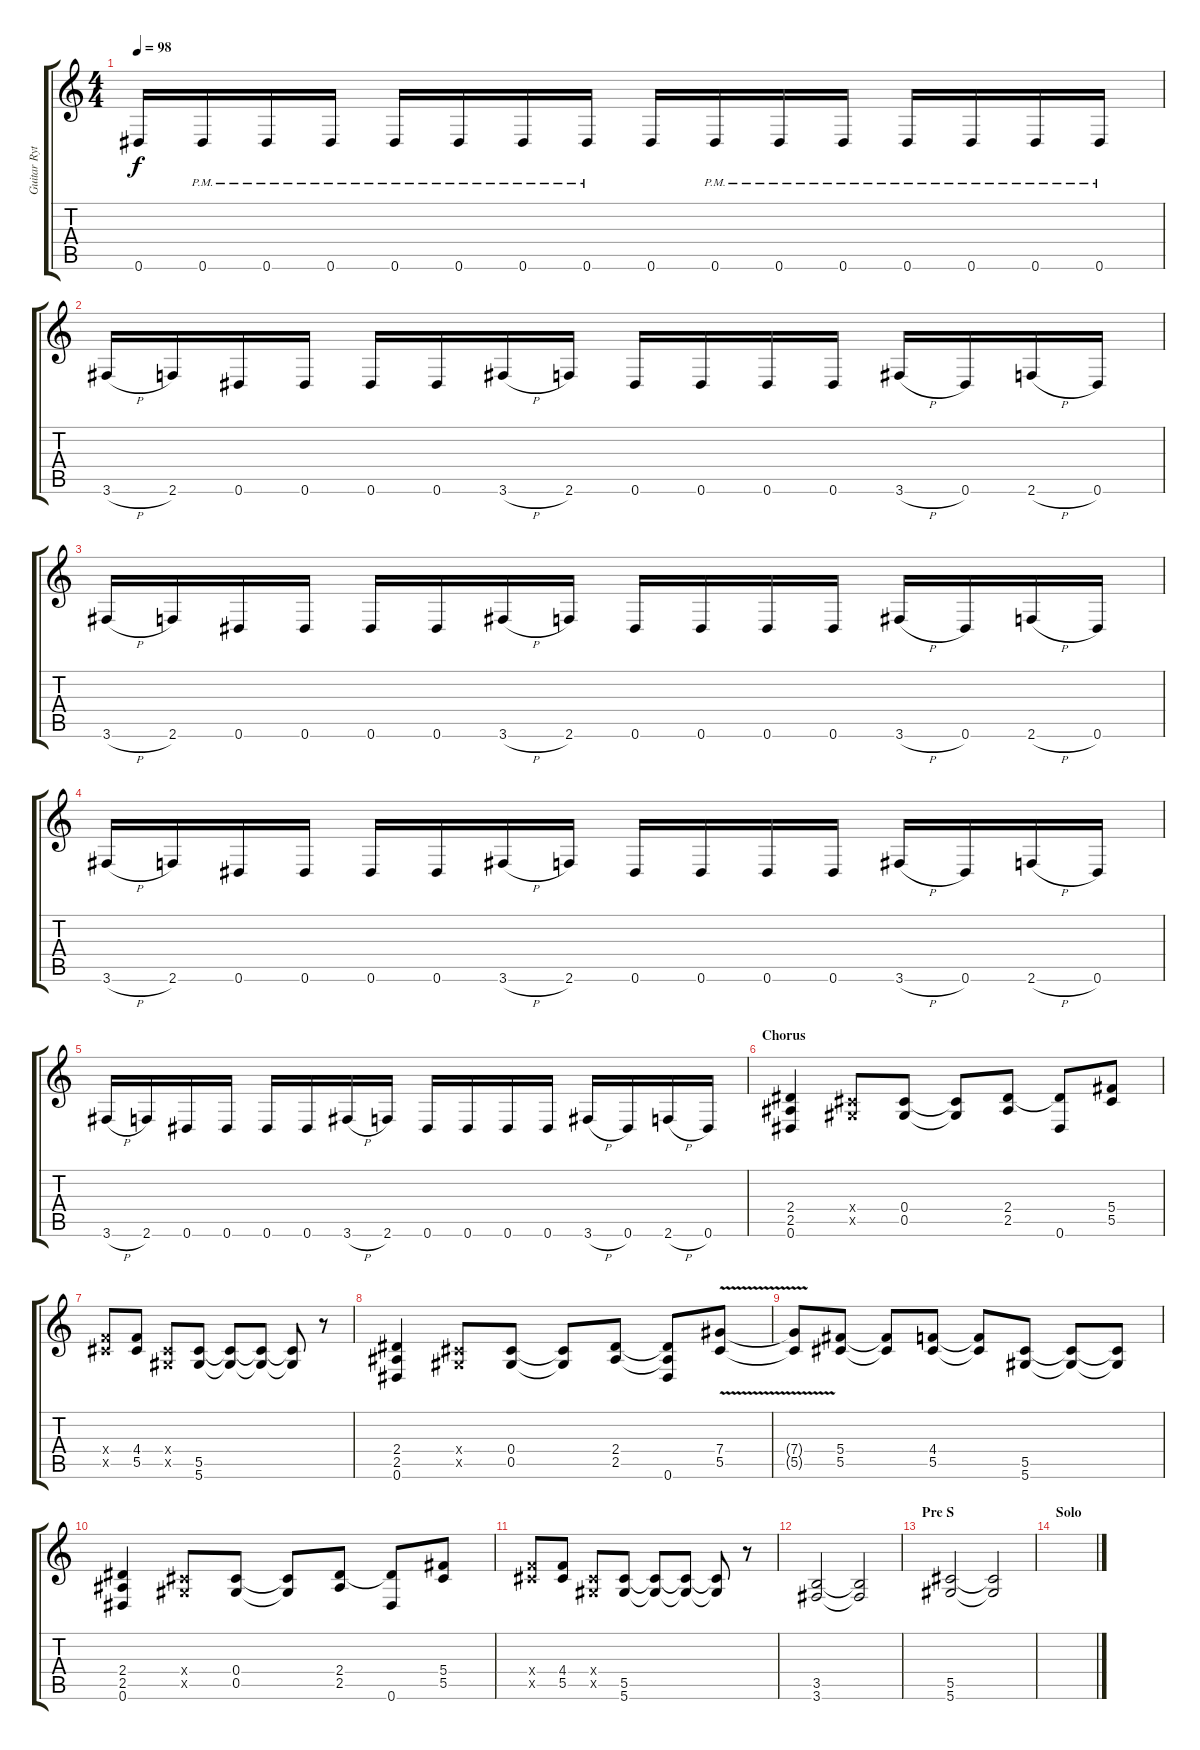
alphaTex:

\track ("Guitar Rythm" "Guitar Ryt") {instrument distortionguitar}
\staff {score tabs}
\tuning (Eb4 Bb3 Gb3 Db3 Ab2 Eb2) {hide}
\ts (4 4)
\tempo 98
\clef g2
\ks c
0.6.16{dy f} 0.6{pm}.16 0.6{pm}.16 0.6{pm}.16 0.6{pm}.16 0.6{pm}.16 0.6{pm}.16 0.6{pm}.16 0.6.16 0.6{pm}.16 0.6{pm}.16 0.6{pm}.16 0.6{pm}.16 0.6{pm}.16 0.6{pm}.16 0.6{pm}.16 |
3.6{h}.16 2.6.16 0.6.16 0.6.16 0.6.16 0.6.16 3.6{h}.16 2.6.16 0.6.16 0.6.16 0.6.16 0.6.16 3.6{h}.16 0.6.16 2.6{h}.16 0.6.16 |
3.6{h}.16 2.6.16 0.6.16 0.6.16 0.6.16 0.6.16 3.6{h}.16 2.6.16 0.6.16 0.6.16 0.6.16 0.6.16 3.6{h}.16 0.6.16 2.6{h}.16 0.6.16 |
3.6{h}.16 2.6.16 0.6.16 0.6.16 0.6.16 0.6.16 3.6{h}.16 2.6.16 0.6.16 0.6.16 0.6.16 0.6.16 3.6{h}.16 0.6.16 2.6{h}.16 0.6.16 |
3.6{h}.16 2.6.16 0.6.16 0.6.16 0.6.16 0.6.16 3.6{h}.16 2.6.16 0.6.16 0.6.16 0.6.16 0.6.16 3.6{h}.16 0.6.16 2.6{h}.16 0.6.16 |
\section ("" "Chorus")
(2.4 2.5 0.6).4 (0.4{x} 0.5{x}).8 (0.4 0.5).8 (0.4{t} 0.5{t}).8 (2.4 2.5).8 (2.4{t} 0.6).8 (5.4 5.5).8 |
(4.4{x} 5.5{x}).8 (4.4 5.5).8 (0.4{x} 0.5{x}).8 (5.5 5.6).8 (5.5{t} 5.6{t}).8 (5.5{t} 5.6{t}).8 (5.5{t} 5.6{t}).8 r.8 |
(2.4 2.5 0.6).4 (0.4{x} 0.5{x}).8 (0.4 0.5).8 (0.4{t} 0.5{t}).8 (2.4 2.5).8 (2.4{t} 2.5{t} 0.6).8 (7.4{v} 5.5{v}).8 |
(7.4{t} 5.5{t}).8 (5.4 5.5).8 (5.4{t} 5.5{t}).8 (4.4 5.5).8 (4.4{t} 5.5{t}).8 (5.5 5.6).8 (5.5{t} 5.6{t}).8 (5.5{t} 5.6{t}).8 |
(2.4 2.5 0.6).4 (0.4{x} 0.5{x}).8 (0.4 0.5).8 (0.4{t} 0.5{t}).8 (2.4 2.5).8 (2.4{t} 0.6).8 (5.4 5.5).8 |
(4.4{x} 5.5{x}).8 (4.4 5.5).8 (0.4{x} 0.5{x}).8 (5.5 5.6).8 (5.5{t} 5.6{t}).8 (5.5{t} 5.6{t}).8 (5.5{t} 5.6{t}).8 r.8 |
(3.5 3.6).2 (3.5{t} 3.6{t}).2 |
\section ("" "Pre S")
(5.5 5.6).2 (5.5{t} 5.6{t}).2 |
\section ("" "Solo")
